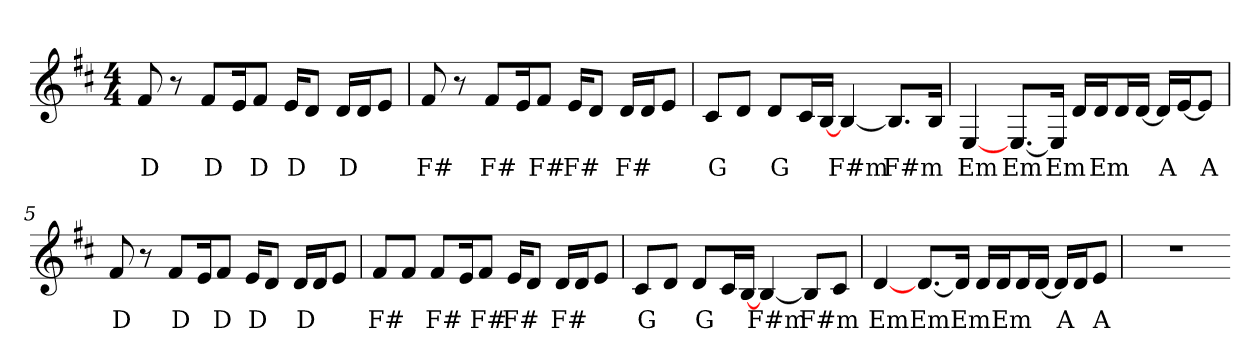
**kern	**text
*part1	*part1
*staff1	*staff1
*clefG2	*
*k[f#c#]	*
*M4/4	*
=1	=1
8f#	D
8r	.
8f#/L	D
16e/K	.
8f#/J	D
16e/KL	D
8d/J	.
16d/LL	D
16d/J	.
8e/J	.
=2	=2
8f#	F#
8r	.
8f#/L	F#
16e/K	.
8f#/J	F#
16e/KL	F#
8d/J	.
16d/LL	F#
16d/J	.
8e/J	.
=3	=3
8c#/L	G
8d/J	.
8d/L	G
16c#/L	.
[16B/JJ	.
[4B	F#m
8.B/L]	F#m
16B/Jk	.
=4	=4
[4E	Em
[8.E/L	Em
16E/Jk]	Em
16d/LL	.
16d/J	Em
16d/L	.
[16d/JJ	.
16d/LL]	A
[16e/J	.
8e/J]	A
=5	=5
8f#	D
8r	.
8f#/L	D
16e/K	.
8f#/J	D
16e/KL	D
8d/J	.
16d/LL	D
16d/J	.
8e/J	.
=6	=6
8f#/L	F#
8f#/J	.
8f#/L	F#
16e/K	.
8f#/J	F#
16e/KL	F#
8d/J	.
16d/LL	F#
16d/J	.
8e/J	.
=7	=7
8c#/L	G
8d/J	.
8d/L	G
16c#/L	.
[16B/JJ	.
[4B	F#m
8B/L]	F#m
8c#/J	.
=8	=8
[4d	Em
[8.d/L	Em
16d/Jk]	Em
16d/LL	.
16d/J	Em
16d/L	.
[16d/JJ	.
16d/LL]	A
16d/J	.
8e/J	A
=9	=9
1r	.
=-	=-
*-	*-
